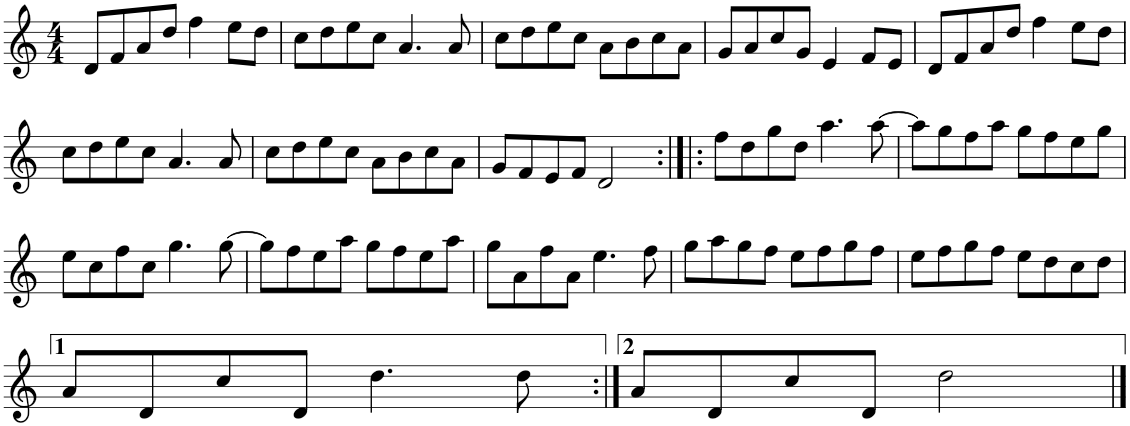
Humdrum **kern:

**kern
*part1
*staff1
*I"Piano
*I'Pno
*clefG2
*k[]
*M4/4
=1
8d/L
8f/
8a/
8dd/J
4ff\
8ee\L
8dd\J
=2
8cc\L
8dd\
8ee\
8cc\J
4.a/
8a/
=3
8cc\L
8dd\
8ee\
8cc\J
8a\L
8b\
8cc\
8a\J
=4
8g/L
8a/
8cc/
8g/J
4e/
8f/L
8e/J
=5
8d/L
8f/
8a/
8dd/J
4ff\
8ee\L
8dd\J
!!LO:LB:g=z
=6
8cc\L
8dd\
8ee\
8cc\J
4.a/
8a/
=7
8cc\L
8dd\
8ee\
8cc\J
8a\L
8b\
8cc\
8a\J
=8
8g/L
8f/
8e/
8f/J
2d/
=9:|!|:
8ff\L
8dd\
8gg\
8dd\J
4.aa\
[8aa\
=10
8aa\L]
8gg\
8ff\
8aa\J
8gg\L
8ff\
8ee\
8gg\J
!!LO:LB:g=z
=11
8ee\L
8cc\
8ff\
8cc\J
4.gg\
[8gg\
=12
8gg\L]
8ff\
8ee\
8aa\J
8gg\L
8ff\
8ee\
8aa\J
=13
8gg\L
8a\
8ff\
8a\J
4.ee\
8ff\
=14
8gg\L
8aa\
8gg\
8ff\J
8ee\L
8ff\
8gg\
8ff\J
=15
8ee\L
8ff\
8gg\
8ff\J
8ee\L
8dd\
8cc\
8dd\J
!!LO:LB:g=z
=16
8a/L
8d/
8cc/
8d/J
4.dd\
8dd\
=17:|!
8a/L
8d/
8cc/
8d/J
2dd\
==
*-
